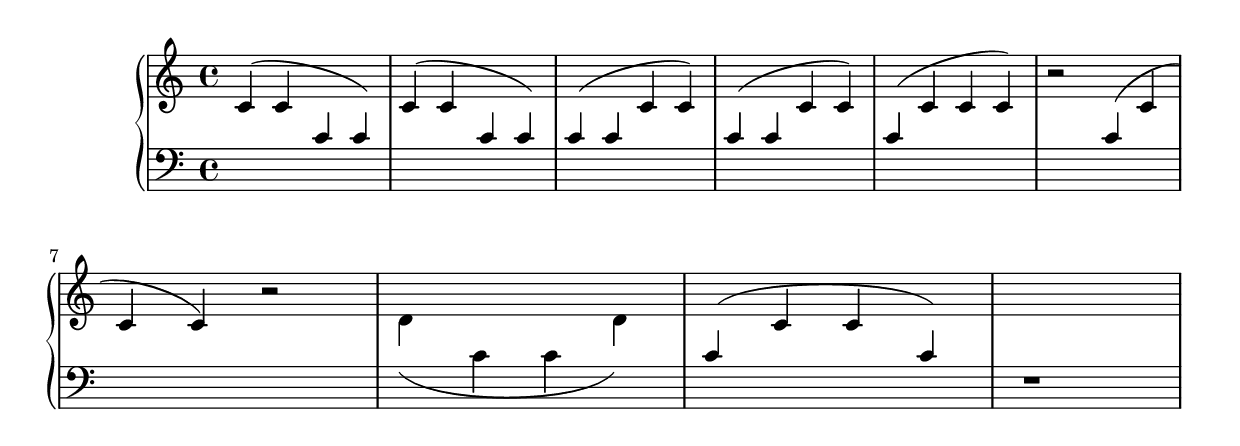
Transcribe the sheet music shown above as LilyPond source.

\version "1.7.18"
\header{
texidoc="
The same goes for slurs. They behave decently when broken across
linebreak.
"
}

	
\score{
	\context PianoStaff <
	\context Staff=one \notes\relative c'{
		\stemUp \slurUp
		 c4( c \translator Staff=two c  c-) |
		\translator Staff=one
		\stemUp \slurUp
		 c4( c \translator Staff=two c  c-) |
		\stemUp \slurUp
		 c4( c \translator Staff=one c  c-) |
		\translator Staff=two
		\stemUp \slurUp
		 c4( c \translator Staff=one c  c-) |
		\translator Staff=two
		\stemUp \slurUp
		 c4( \translator Staff=one c c  c-) |
		r2
		\translator Staff=two
		\stemUp \slurUp
		 c4( \translator Staff=one c
		   \break
		c  c-)
		r2
%		\stemDown \slurDown
%		 c4( \translator Staff=two c c \translator Staff=one  c-)
		\stemDown \slurDown
		 d4( \translator Staff=two c c \translator Staff=one  d-)
		\translator Staff=two
		\stemUp \slurUp
		 c4( \translator Staff=one c c \translator Staff=two  c-)
		r1
	}
	\context Staff=two \notes\relative c'{
		\clef bass
		s1 s1 s1 s1 s1 s1 s1 s1 s1 s1
	}
	>
}


%% new-chords-done %%
